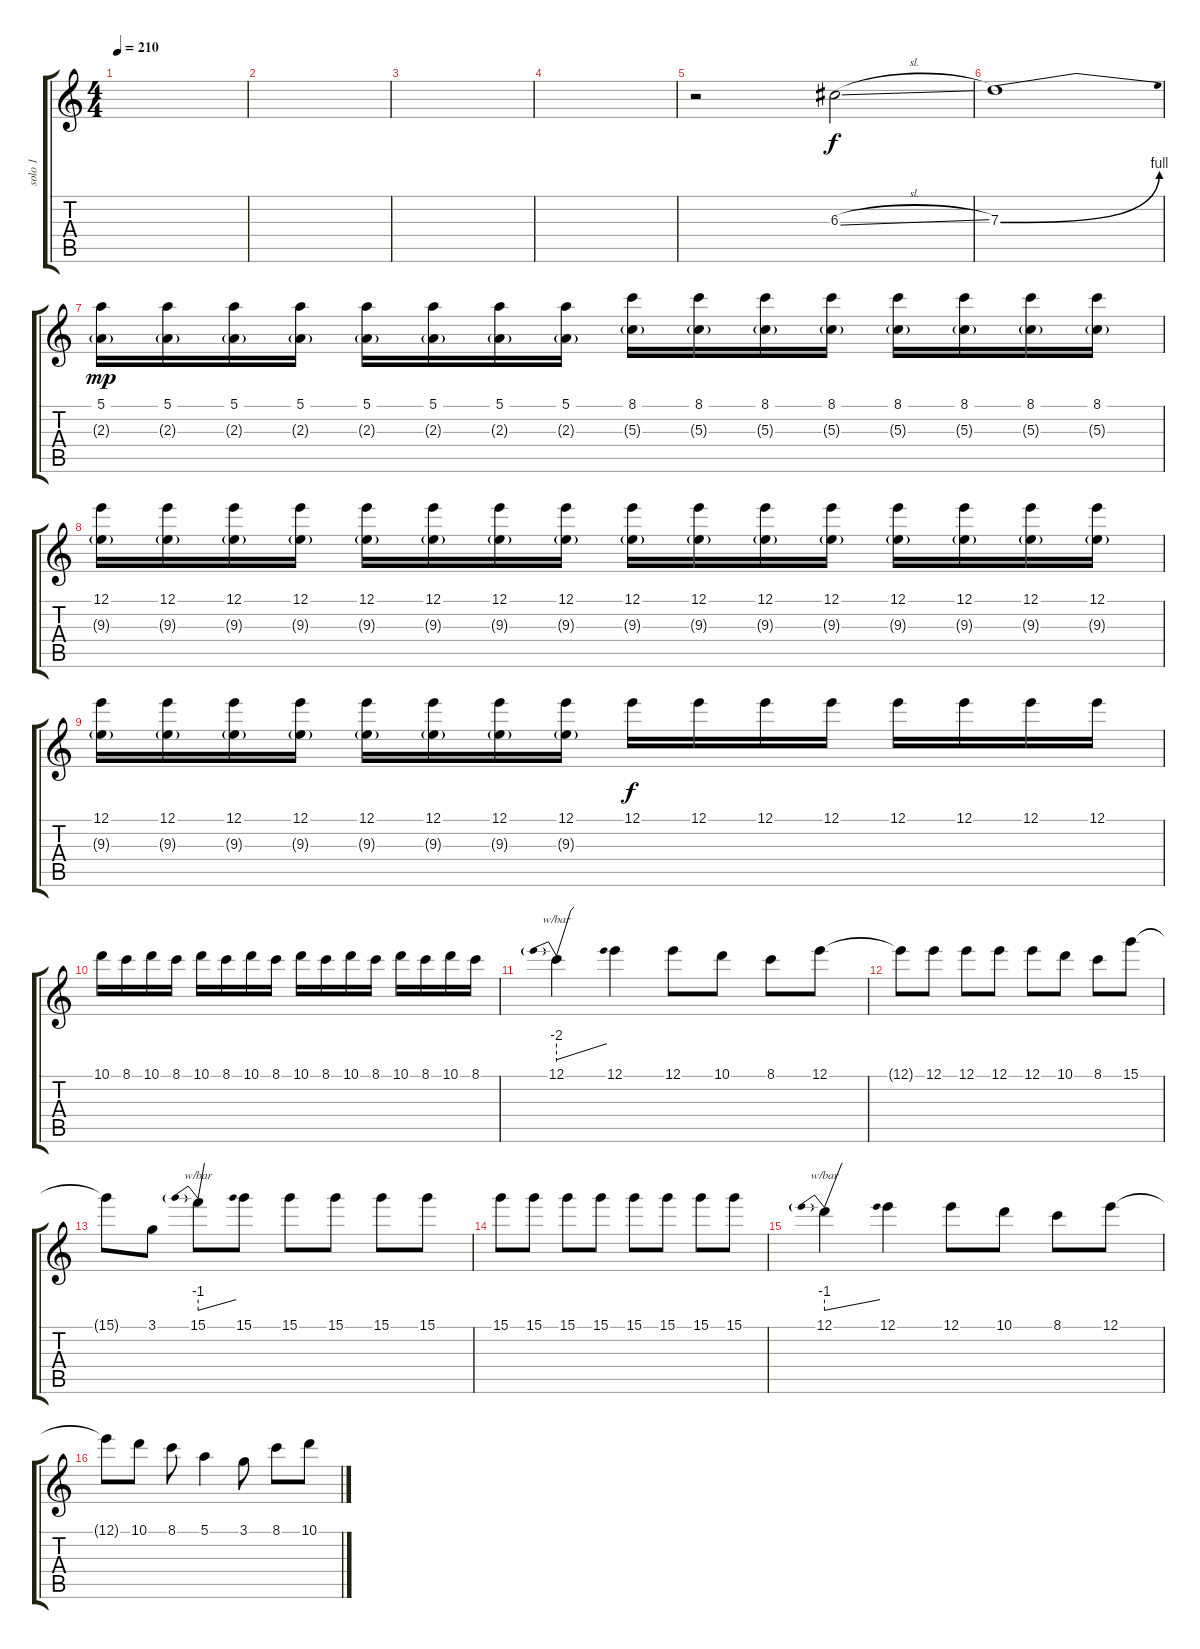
\track ("solo 1" "solo 1") {instrument overdrivenguitar}
\staff {score tabs}
\tuning (E4 B3 G3 D3 A2 E2) {hide}
\ts (4 4)
\tempo 210
\clef g2
\ks c
|
|
|
|
r.2 6.3{sl}.2 |
7.3{be (bend 0 0 60 4)}.1 |
(5.1 2.3{g}).16{dy mp} (5.1 2.3{g}).16 (5.1 2.3{g}).16 (5.1 2.3{g}).16 (5.1 2.3{g}).16 (5.1 2.3{g}).16 (5.1 2.3{g}).16 (5.1 2.3{g}).16 (8.1 5.3{g}).16 (8.1 5.3{g}).16 (8.1 5.3{g}).16 (8.1 5.3{g}).16 (8.1 5.3{g}).16 (8.1 5.3{g}).16 (8.1 5.3{g}).16 (8.1 5.3{g}).16 |
(12.1 9.3{g}).16 (12.1 9.3{g}).16 (12.1 9.3{g}).16 (12.1 9.3{g}).16 (12.1 9.3{g}).16 (12.1 9.3{g}).16 (12.1 9.3{g}).16 (12.1 9.3{g}).16 (12.1 9.3{g}).16 (12.1 9.3{g}).16 (12.1 9.3{g}).16 (12.1 9.3{g}).16 (12.1 9.3{g}).16 (12.1 9.3{g}).16 (12.1 9.3{g}).16 (12.1 9.3{g}).16 |
(12.1 9.3{g}).16 (12.1 9.3{g}).16 (12.1 9.3{g}).16 (12.1 9.3{g}).16 (12.1 9.3{g}).16 (12.1 9.3{g}).16 (12.1 9.3{g}).16 (12.1 9.3{g}).16 12.1.16{dy f} 12.1.16 12.1.16 12.1.16 12.1.16 12.1.16 12.1.16 12.1.16 |
10.1.16 8.1.16 10.1.16 8.1.16 10.1.16 8.1.16 10.1.16 8.1.16 10.1.16 8.1.16 10.1.16 8.1.16 10.1.16 8.1.16 10.1.16 8.1.16 |
12.1.4{tbe (predivedive default 0 -8 60 0)} 12.1.4 12.1.8 10.1.8 8.1.8 12.1.8 |
12.1{t}.8 12.1.8 12.1.8 12.1.8 12.1.8 10.1.8 8.1.8 15.1.8 |
15.1{t}.8 3.1.8 15.1.8{tbe (predivedive default 0 -4 60 0)} 15.1.8 15.1.8 15.1.8 15.1.8 15.1.8 |
15.1.8 15.1.8 15.1.8 15.1.8 15.1.8 15.1.8 15.1.8 15.1.8 |
12.1.4{tbe (predivedive default 0 -4 60 0)} 12.1.4 12.1.8 10.1.8 8.1.8 12.1.8 |
12.1{t}.8 10.1.8 8.1.8 5.1.4 3.1.8 8.1.8 10.1.8
